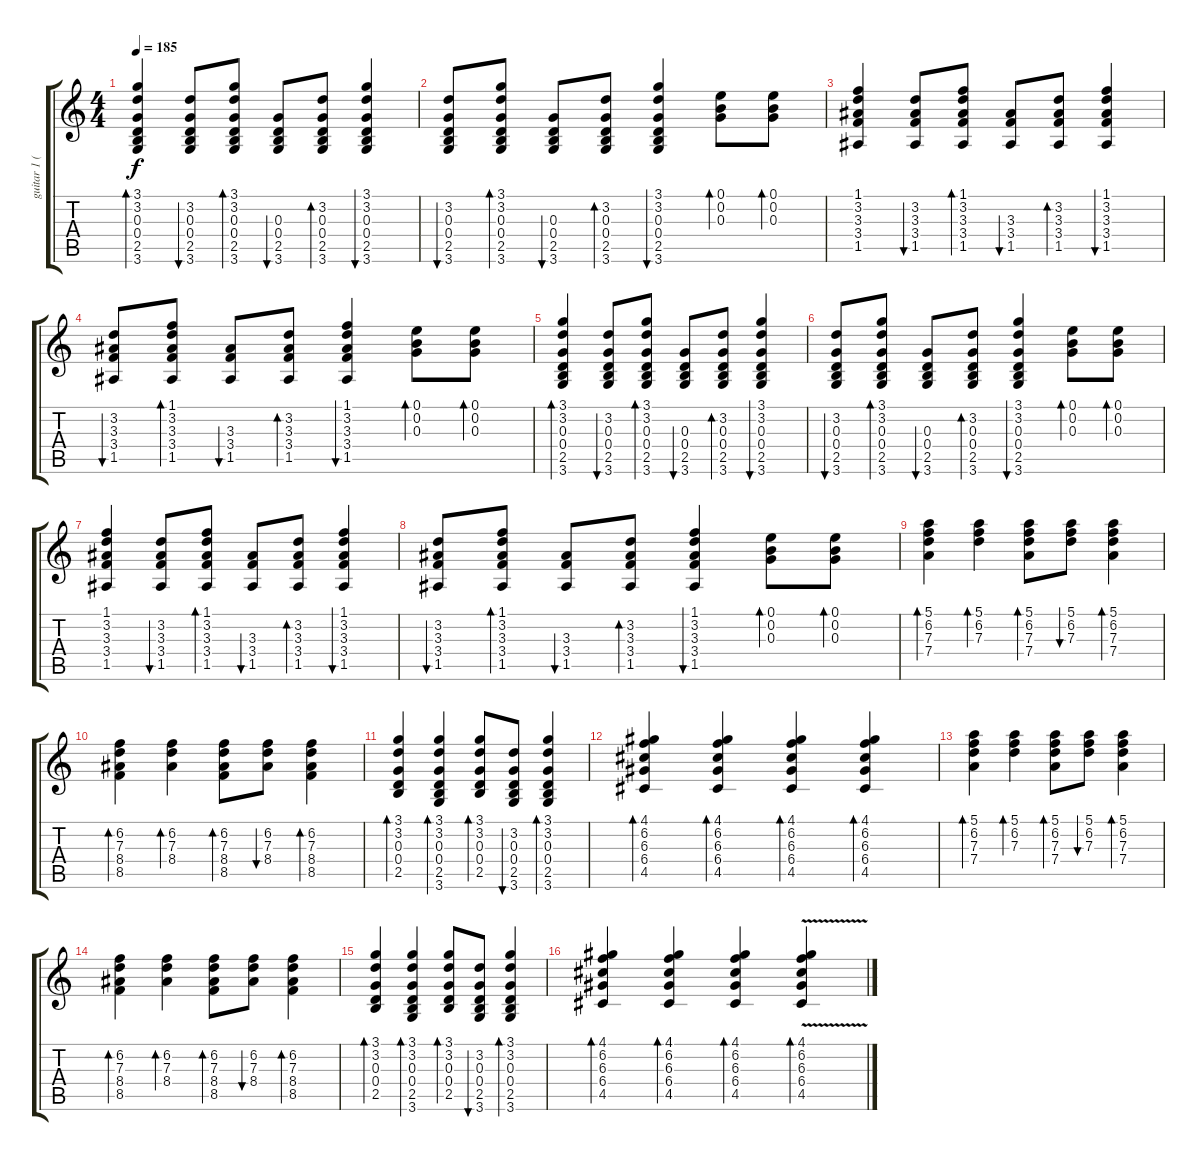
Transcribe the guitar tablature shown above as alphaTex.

\track ("guitar 1 (akustik)" "guitar 1 (") {instrument acousticguitarsteel}
\staff {score tabs}
\tuning (E4 B3 G3 D3 A2 E2) {hide}
\ts (4 4)
\tempo 185
\clef g2
\ks c
(3.1 3.2 0.3 0.4 2.5 3.6).4{bd 60 dy f} (3.2 0.3 0.4 2.5 3.6).8{bu 60} (3.1 3.2 0.3 0.4 2.5 3.6).8{bd 60} (0.3 0.4 2.5 3.6).8{bu 60} (3.2 0.3 0.4 2.5 3.6).8{bd 60} (3.1 3.2 0.3 0.4 2.5 3.6).4{bu 60} |
(3.2 0.3 0.4 2.5 3.6).8{bu 60} (3.1 3.2 0.3 0.4 2.5 3.6).8{bd 60} (0.3 0.4 2.5 3.6).8{bu 60} (3.2 0.3 0.4 2.5 3.6).8{bd 60} (3.1 3.2 0.3 0.4 2.5 3.6).4{bu 60} (0.1 0.2 0.3).8{bd 60} (0.1 0.2 0.3).8{bd 60} |
(1.1 3.2 3.3 3.4 1.5).4 (3.2 3.3 3.4 1.5).8{bu 60} (1.1 3.2 3.3 3.4 1.5).8{bd 60} (3.3 3.4 1.5).8{bu 60} (3.2 3.3 3.4 1.5).8{bd 60} (1.1 3.2 3.3 3.4 1.5).4{bu 60} |
(3.2 3.3 3.4 1.5).8{bu 60} (1.1 3.2 3.3 3.4 1.5).8{bd 60} (3.3 3.4 1.5).8{bu 60} (3.2 3.3 3.4 1.5).8{bd 60} (1.1 3.2 3.3 3.4 1.5).4{bu 60} (0.1 0.2 0.3).8{bd 60} (0.1 0.2 0.3).8{bd 60} |
(3.1 3.2 0.3 0.4 2.5 3.6).4{bd 60} (3.2 0.3 0.4 2.5 3.6).8{bu 60} (3.1 3.2 0.3 0.4 2.5 3.6).8{bd 60} (0.3 0.4 2.5 3.6).8{bu 60} (3.2 0.3 0.4 2.5 3.6).8{bd 60} (3.1 3.2 0.3 0.4 2.5 3.6).4{bu 60} |
(3.2 0.3 0.4 2.5 3.6).8{bu 60} (3.1 3.2 0.3 0.4 2.5 3.6).8{bd 60} (0.3 0.4 2.5 3.6).8{bu 60} (3.2 0.3 0.4 2.5 3.6).8{bd 60} (3.1 3.2 0.3 0.4 2.5 3.6).4{bu 60} (0.1 0.2 0.3).8{bd 60} (0.1 0.2 0.3).8{bd 60} |
(1.1 3.2 3.3 3.4 1.5).4 (3.2 3.3 3.4 1.5).8{bu 60} (1.1 3.2 3.3 3.4 1.5).8{bd 60} (3.3 3.4 1.5).8{bu 60} (3.2 3.3 3.4 1.5).8{bd 60} (1.1 3.2 3.3 3.4 1.5).4{bu 60} |
(3.2 3.3 3.4 1.5).8{bu 60} (1.1 3.2 3.3 3.4 1.5).8{bd 60} (3.3 3.4 1.5).8{bu 60} (3.2 3.3 3.4 1.5).8{bd 60} (1.1 3.2 3.3 3.4 1.5).4{bu 60} (0.1 0.2 0.3).8{bd 60} (0.1 0.2 0.3).8{bd 60} |
(5.1 6.2 7.3 7.4).4{bd 60 volume 11 instrument acousticguitarsteel} (5.1 6.2 7.3).4{bd 60} (5.1 6.2 7.3 7.4).8{bd 60} (5.1 6.2 7.3).8{bu 60} (5.1 6.2 7.3 7.4).4{bd 60} |
(6.2 7.3 8.4 8.5).4{bd 60} (6.2 7.3 8.4).4{bd 60} (6.2 7.3 8.4 8.5).8{bd 60} (6.2 7.3 8.4).8{bu 60} (6.2 7.3 8.4 8.5).4{bd 60} |
(3.1 3.2 0.3 0.4 2.5).4{bd 60} (3.1 3.2 0.3 0.4 2.5 3.6).4{bd 60} (3.1 3.2 0.3 0.4 2.5).8{bd 60} (3.2 0.3 0.4 2.5 3.6).8{bu 60} (3.1 3.2 0.3 0.4 2.5 3.6).4{bd 60} |
(4.1 6.2 6.3 6.4 4.5).4{bd 60} (4.1 6.2 6.3 6.4 4.5).4{bd 60} (4.1 6.2 6.3 6.4 4.5).4{bd 60} (4.1 6.2 6.3 6.4 4.5).4{bd 60} |
(5.1 6.2 7.3 7.4).4{bd 60} (5.1 6.2 7.3).4{bd 60} (5.1 6.2 7.3 7.4).8{bd 60} (5.1 6.2 7.3).8{bu 60} (5.1 6.2 7.3 7.4).4{bd 60} |
(6.2 7.3 8.4 8.5).4{bd 60} (6.2 7.3 8.4).4{bd 60} (6.2 7.3 8.4 8.5).8{bd 60} (6.2 7.3 8.4).8{bu 60} (6.2 7.3 8.4 8.5).4{bd 60} |
(3.1 3.2 0.3 0.4 2.5).4{bd 60} (3.1 3.2 0.3 0.4 2.5 3.6).4{bd 60} (3.1 3.2 0.3 0.4 2.5).8{bd 60} (3.2 0.3 0.4 2.5 3.6).8{bu 60} (3.1 3.2 0.3 0.4 2.5 3.6).4{bd 60} |
(4.1 6.2 6.3 6.4 4.5).4{bd 60} (4.1 6.2 6.3 6.4 4.5).4{bd 60} (4.1 6.2 6.3 6.4 4.5).4{bd 60} (4.1 6.2 6.3{v} 6.4 4.5).4{bd 60}
